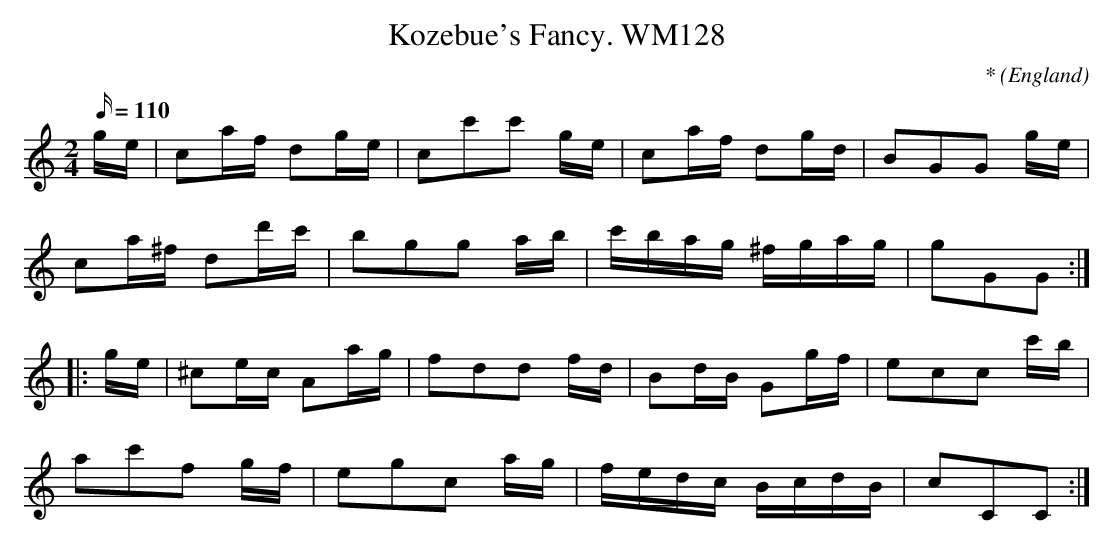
X:1
T:Kozebue's Fancy. WM128
M:2/4
L:1/16
Q:110
C:*
O:England
W:
K:C
ge|c2af d2ge|c2c'2c'2 ge|c2af d2gd|B2G2G2 ge|!
c2a^f d2d'c'|b2g2g2 ab|c'bag ^fgag|g2G2G2:|!
|:ge|^c2ec A2ag|f2d2d2 fd|B2dB G2gf|e2c2c2 c'b|!
a2c'2f2 gf|e2g2c2 ag|fedc BcdB|c2C2C2:|]
